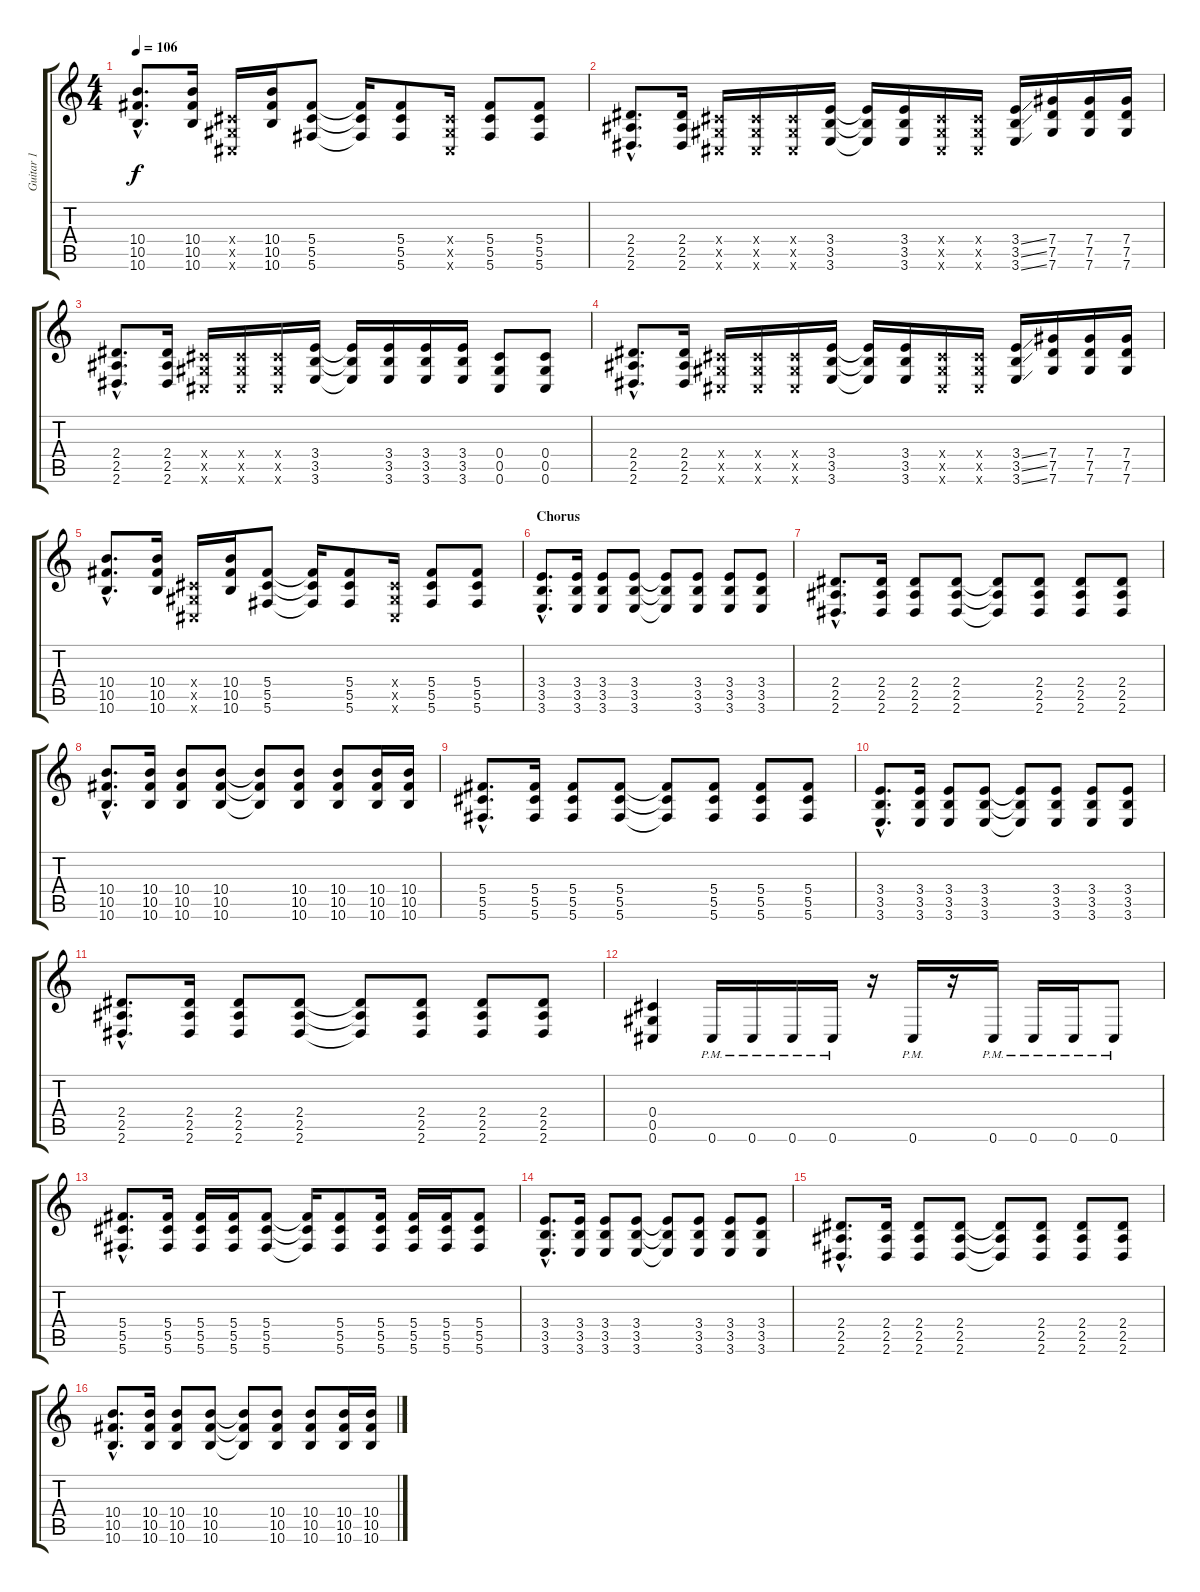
\track ("Guitar 1" "Guitar 1") {instrument distortionguitar}
\staff {score tabs}
\tuning (Eb4 Bb3 Gb3 Db3 Ab2 Db2) {hide}
\ts (4 4)
\tempo 106
\clef g2
\ks c
(10.4{hac} 10.5{hac} 10.6{hac}).8{d dy f} (10.4 10.5 10.6).16 (0.4{x} 0.5{x} 0.6{x}).16 (10.4 10.5 10.6).16 (5.4 5.5 5.6).8 (5.4{t} 5.5{t} 5.6{t}).16 (5.4 5.5 5.6).8 (0.4{x} 0.5{x} 0.6{x}).16 (5.4 5.5 5.6).8 (5.4 5.5 5.6).8 |
(2.4{hac} 2.5{hac} 2.6{hac}).8{d} (2.4 2.5 2.6).16 (0.4{x} 0.5{x} 0.6{x}).16 (0.4{x} 0.5{x} 0.6{x}).16 (0.4{x} 0.5{x} 0.6{x}).16 (3.4 3.5 3.6).16 (3.4{t} 3.5{t} 3.6{t}).16 (3.4 3.5 3.6).16 (0.4{x} 0.5{x} 0.6{x}).16 (0.4{x} 0.5{x} 0.6{x}).16 (3.4{ss} 3.5{ss} 3.6{ss}).16 (7.4 7.5 7.6).16 (7.4 7.5 7.6).16 (7.4 7.5 7.6).16 |
(2.4{hac} 2.5{hac} 2.6{hac}).8{d} (2.4 2.5 2.6).16 (0.4{x} 0.5{x} 0.6{x}).16 (0.4{x} 0.5{x} 0.6{x}).16 (0.4{x} 0.5{x} 0.6{x}).16 (3.4 3.5 3.6).16 (3.4{t} 3.5{t} 3.6{t}).16 (3.4 3.5 3.6).16 (3.4 3.5 3.6).16 (3.4 3.5 3.6).16 (0.4 0.5 0.6).8 (0.4 0.5 0.6).8 |
(2.4{hac} 2.5{hac} 2.6{hac}).8{d} (2.4 2.5 2.6).16 (0.4{x} 0.5{x} 0.6{x}).16 (0.4{x} 0.5{x} 0.6{x}).16 (0.4{x} 0.5{x} 0.6{x}).16 (3.4 3.5 3.6).16 (3.4{t} 3.5{t} 3.6{t}).16 (3.4 3.5 3.6).16 (0.4{x} 0.5{x} 0.6{x}).16 (0.4{x} 0.5{x} 0.6{x}).16 (3.4{ss} 3.5{ss} 3.6{ss}).16 (7.4 7.5 7.6).16 (7.4 7.5 7.6).16 (7.4 7.5 7.6).16 |
(10.4{hac} 10.5{hac} 10.6{hac}).8{d} (10.4 10.5 10.6).16 (0.4{x} 0.5{x} 0.6{x}).16 (10.4 10.5 10.6).16 (5.4 5.5 5.6).8 (5.4{t} 5.5{t} 5.6{t}).16 (5.4 5.5 5.6).8 (0.4{x} 0.5{x} 0.6{x}).16 (5.4 5.5 5.6).8 (5.4 5.5 5.6).8 |
\section ("" "Chorus")
(3.4{hac} 3.5{hac} 3.6{hac}).8{d} (3.4 3.5 3.6).16 (3.4 3.5 3.6).8 (3.4 3.5 3.6).8 (3.4{t} 3.5{t} 3.6{t}).8 (3.4 3.5 3.6).8 (3.4 3.5 3.6).8 (3.4 3.5 3.6).8 |
(2.4{hac} 2.5{hac} 2.6{hac}).8{d} (2.4 2.5 2.6).16 (2.4 2.5 2.6).8 (2.4 2.5 2.6).8 (2.4{t} 2.5{t} 2.6{t}).8 (2.4 2.5 2.6).8 (2.4 2.5 2.6).8 (2.4 2.5 2.6).8 |
(10.4{hac} 10.5{hac} 10.6{hac}).8{d} (10.4 10.5 10.6).16 (10.4 10.5 10.6).8 (10.4 10.5 10.6).8 (10.4{t} 10.5{t} 10.6{t}).8 (10.4 10.5 10.6).8 (10.4 10.5 10.6).8 (10.4 10.5 10.6).16 (10.4 10.5 10.6).16 |
(5.4{hac} 5.5{hac} 5.6{hac}).8{d} (5.4 5.5 5.6).16 (5.4 5.5 5.6).8 (5.4 5.5 5.6).8 (5.4{t} 5.5{t} 5.6{t}).8 (5.4 5.5 5.6).8 (5.4 5.5 5.6).8 (5.4 5.5 5.6).8 |
(3.4{hac} 3.5{hac} 3.6{hac}).8{d} (3.4 3.5 3.6).16 (3.4 3.5 3.6).8 (3.4 3.5 3.6).8 (3.4{t} 3.5{t} 3.6{t}).8 (3.4 3.5 3.6).8 (3.4 3.5 3.6).8 (3.4 3.5 3.6).8 |
(2.4{hac} 2.5{hac} 2.6{hac}).8{d} (2.4 2.5 2.6).16 (2.4 2.5 2.6).8 (2.4 2.5 2.6).8 (2.4{t} 2.5{t} 2.6{t}).8 (2.4 2.5 2.6).8 (2.4 2.5 2.6).8 (2.4 2.5 2.6).8 |
(0.4 0.5 0.6).4 0.6{pm}.16 0.6{pm}.16 0.6{pm}.16 0.6{pm}.16 r.16 0.6{pm}.16 r.16 0.6{pm}.16 0.6{pm}.16 0.6{pm}.16 0.6{pm}.8 |
(5.4{hac} 5.5{hac} 5.6{hac}).8{d} (5.4 5.5 5.6).16 (5.4 5.5 5.6).16 (5.4 5.5 5.6).16 (5.4 5.5 5.6).8 (5.4{t} 5.5{t} 5.6{t}).16 (5.4 5.5 5.6).8 (5.4 5.5 5.6).16 (5.4 5.5 5.6).16 (5.4 5.5 5.6).16 (5.4 5.5 5.6).8 |
(3.4{hac} 3.5{hac} 3.6{hac}).8{d} (3.4 3.5 3.6).16 (3.4 3.5 3.6).8 (3.4 3.5 3.6).8 (3.4{t} 3.5{t} 3.6{t}).8 (3.4 3.5 3.6).8 (3.4 3.5 3.6).8 (3.4 3.5 3.6).8 |
(2.4{hac} 2.5{hac} 2.6{hac}).8{d} (2.4 2.5 2.6).16 (2.4 2.5 2.6).8 (2.4 2.5 2.6).8 (2.4{t} 2.5{t} 2.6{t}).8 (2.4 2.5 2.6).8 (2.4 2.5 2.6).8 (2.4 2.5 2.6).8 |
(10.4{hac} 10.5{hac} 10.6{hac}).8{d} (10.4 10.5 10.6).16 (10.4 10.5 10.6).8 (10.4 10.5 10.6).8 (10.4{t} 10.5{t} 10.6{t}).8 (10.4 10.5 10.6).8 (10.4 10.5 10.6).8 (10.4 10.5 10.6).16 (10.4 10.5 10.6).16
